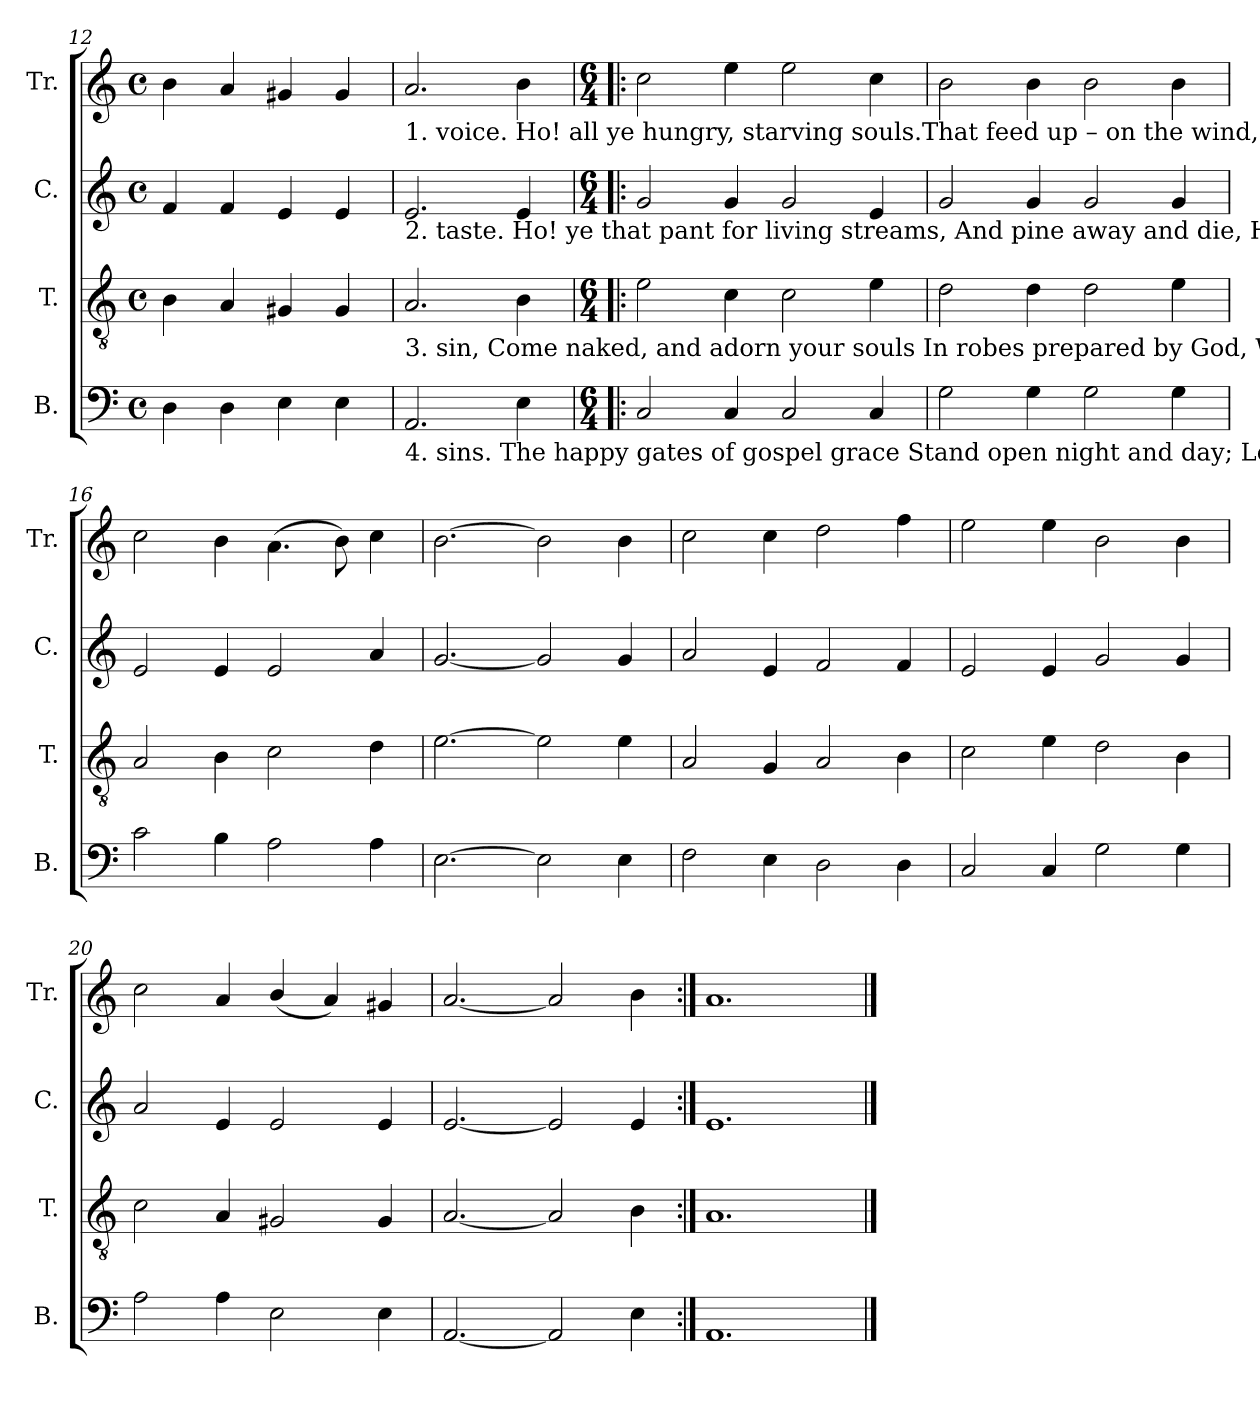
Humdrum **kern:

**kern	**kern	**kern	**kern
*part4	*part3	*part2	*part1
*staff4	*staff3	*staff2	*staff1
*I"B.	*I"T.	*I"C.	*I"Tr.
*I'B.	*I'T.	*I'C.	*I'Tr.
*clefF4	*clefGv2	*clefG2	*clefG2
*k[]	*k[]	*k[]	*k[]
*M4/4	*M4/4	*M4/4	*M4/4
*met(c)	*met(c)	*met(c)	*met(c)
=12	=12	=12	=12
4D!\	4B!\	4f!/	4b!\
4D!\	4A!/	4f!/	4a!/
4E!\	4G#X!/	4e!/	4g#X!/
4E!\	4G#!/	4e!/	4g#!/
!!LO:LB:g=z
=13	=13	=13	=13
!	!	!	!LO:TX:b:t=1. voice.  Ho!        all    ye hungry, starving souls.That feed  up – on   the   wind,      And vainly strive with earthly  toys  To   fill     an    emp  –  ty     mind.      Ho!
!	!	!LO:TX:b:t=2. taste.  Ho!      ye that pant for living streams, And  pine   away        and   die,   Here you may quench your raging thirst  With springs  that  never  dry.         Ho!	!
!	!LO:TX:b:t=3. sin,   Come    naked,  and  adorn  your  souls  In  robes  prepared  by   God,      Wrought by the labors of his Son,  And  dyed  in   his         own  blood.   Come	!	!
!LO:TX:b:t=4. sins.   The        happy  gates  of gospel grace  Stand  open  night   and    day;      Lord, we are come to seek supplies, And drive  our  wants    a  –  way.       The	!	!	!
2.AA!/	2.A!/	2.e!/	2.a!/
4E!\	4B!\	4e!/	4b!\
=14!|:	=14!|:	=14!|:	=14!|:
*M6/4	*M6/4	*M6/4	*M6/4
*	*	*	*MM180
2C!/	2e!\	2g!/	2cc!\
4C!/	4c!\	4g!/	4ee!\
2C!/	2c!\	2g!/	2ee!\
4C!/	4e!\	4e!/	4cc!\
=15	=15	=15	=15
2G!\	2d!\	2g!/	2b!\
4G!\	4d!\	4g!/	4b!\
2G!\	2d!\	2g!/	2b!\
4G!\	4e!\	4g!/	4b!\
=16	=16	=16	=16
2c!\	2A!/	2e!/	2cc!\
4B!\	4B!\	4e!/	4b!\
2A!\	2c!\	2e!/	(>4.a!\
.	.	.	8b!\)
4A!\	4d!\	4a!/	4cc!\
=17	=17	=17	=17
[2.E!\	[2.e!\	[2.g!/	[2.b!\
2E!\]	2e!\]	2g!/]	2b!\]
4E!\	4e!\	4g!/	4b!\
=18	=18	=18	=18
2F!\	2A!/	2a!/	2cc!\
4E!\	4G!/	4e!/	4cc!\
2D!\	2A!/	2f!/	2dd!\
4D!\	4B!\	4f!/	4ff!\
=19	=19	=19	=19
2C!/	2c!\	2e!/	2ee!\
4C!/	4e!\	4e!/	4ee!\
2G!\	2d!\	2g!/	2b!\
4G!\	4B!\	4g!/	4b!\
=20	=20	=20	=20
2A!\	2c!\	2a!/	2cc!\
4A!\	4A!/	4e!/	4a!/
2E!\	2G#X!/	2e!/	(<4b!/
.	.	.	4a!/)
4E!\	4G#!/	4e!/	4g#X!/
=21	=21	=21	=21
[2.AA!/	[2.A!/	[2.e!/	[2.a!/
2AA!/]	2A!/]	2e!/]	2a!/]
4E!\	4B!\	4e!/	4b!\
=22:|!	=22:|!	=22:|!	=22:|!
1.AA!	1.A!	1.e!	1.a!
==	==	==	==
*-	*-	*-	*-
